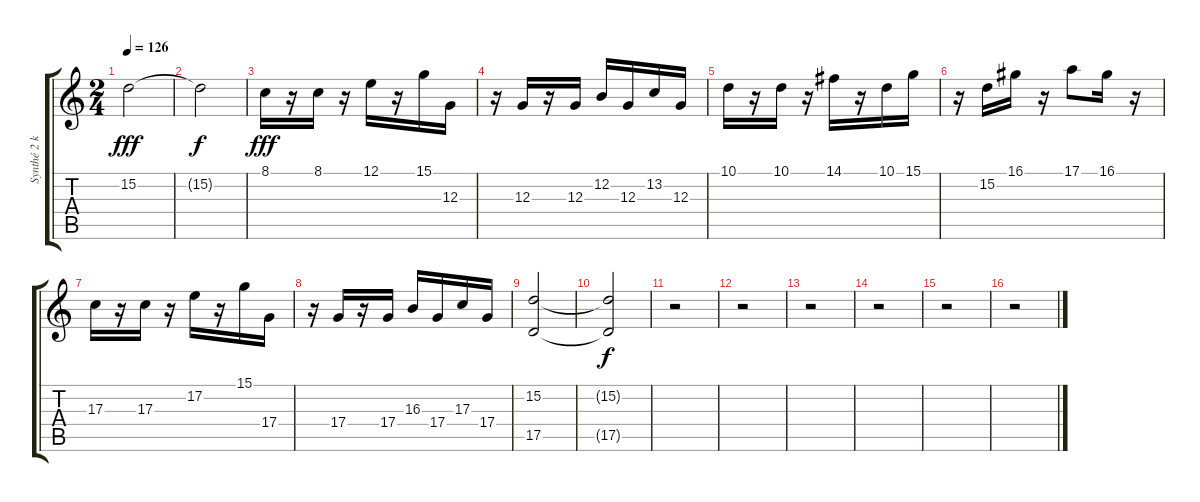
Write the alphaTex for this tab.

\track ("Synthé 2 kojote" "Synthé 2 k") {instrument brasssection}
\staff {score tabs}
\tuning (E4 B3 G3 D3 A2 E2) {hide}
\ts (2 4)
\tempo 126
\clef g2
\ks c
15.2.2{dy fff} |
15.2{t}.2{dy f} |
8.1.16{dy fff} r.16 8.1.16 r.16 12.1.16 r.16 15.1.16 12.3.16 |
r.16 12.3.16 r.16 12.3.16 12.2.16 12.3.16 13.2.16 12.3.16 |
10.1.16 r.16 10.1.16 r.16 14.1.16 r.16 10.1.16 15.1.16 |
r.16 15.2.16 16.1.16 r.16 17.1.8 16.1.16 r.16 |
17.3.16 r.16 17.3.16 r.16 17.2.16 r.16 15.1.16 17.4.16 |
r.16 17.4.16 r.16 17.4.16 16.3.16 17.4.16 17.3.16 17.4.16 |
(15.2 17.5).2 |
(15.2{t} 17.5{t}).2{dy f} |
r.2 |
r.2 |
r.2 |
r.2 |
r.2 |
r.2
